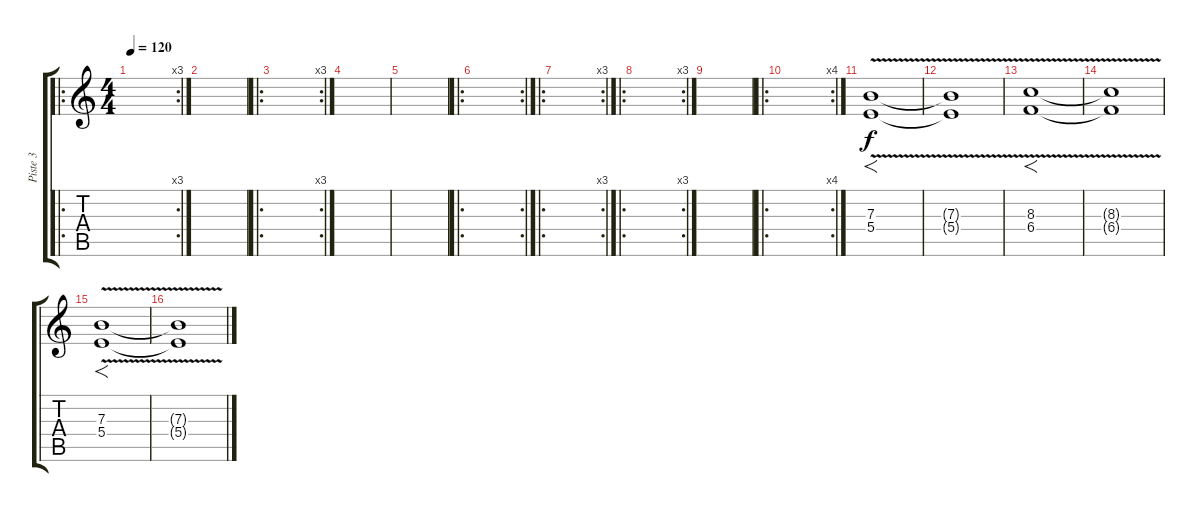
\track ("Piste 3" "Piste 3") {instrument distortionguitar}
\staff {score tabs}
\tuning (Db4 Ab3 E3 B2 Gb2 Db2) {hide}
\ro
\rc 3
\ts (4 4)
\tempo 120
\clef g2
\ks c
|
|
\ro
\rc 3
|
|
|
\ro
\rc 2
|
\ro
\rc 3
|
\ro
\rc 3
|
|
\ro
\rc 4
|
(7.3 5.4{v}).1{f} |
(7.3{t} 5.4{t}).1 |
(8.3 6.4{v}).1{f} |
(8.3{t} 6.4{t}).1 |
(7.3 5.4{v}).1{f} |
(7.3{t} 5.4{t}).1
